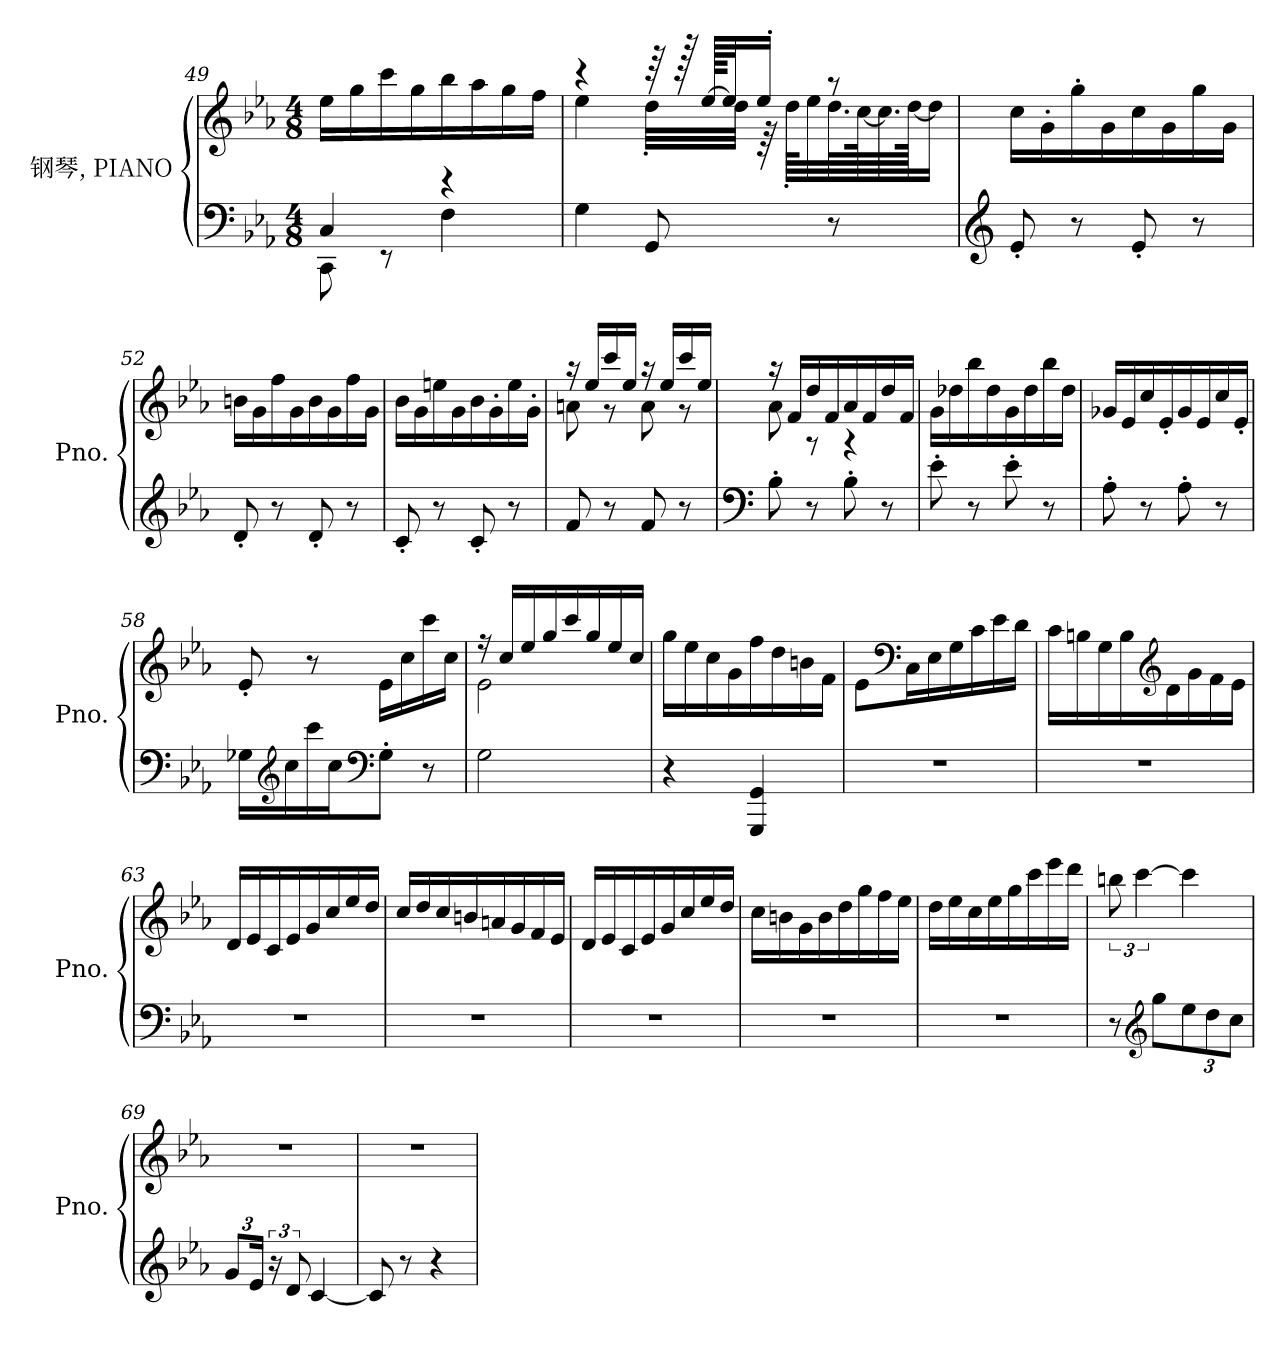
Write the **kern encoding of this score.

**kern	**kern
*part1	*part1
*staff2	*staff1
*I"钢琴, PIANO	*
*I'Pno.	*
*clefF4	*clefG2
*k[b-e-a-]	*k[b-e-a-]
*M4/8	*M4/8
=49	=49
*^	*
4C/	8CC\	16ee-\LL
.	.	16gg\
.	8r	16ccc\
.	.	16gg\
4r	4F\	16bb-\
.	.	16aa-\
.	.	16gg\
.	.	16ff\JJ
*v	*v	*
=50	=50
*	*^
4G\	4r	4ee-\
8GG/	64r	32dd'\LLL
.	128r	.
.	[128ee-/KKLLL	.
.	32ee-/J]	32dd\JJJ
.	16ee-'/JJ	64r
.	.	64dd'\KLLL
.	.	32ee-\
8r	8r	64.dd\L
.	.	[128cc\K
.	.	64.cc\]
.	.	[128dd\JJK
.	.	16dd\JJ]
*	*v	*v
!!LO:PB:g=z
=51	=51
*clefG2	*
8e-'/	16cc\LL
.	16g'\
8r	16gg'\
.	16g\
8e-'/	16cc\
.	16g\
8r	16gg\
.	16g\JJ
=52	=52
8d'/	16bn\LL
.	16g\
8r	16ff\
.	16g\
8d'/	16b\
.	16g\
8r	16ff\
.	16g\JJ
=53	=53
8c'/	16b-\LL
.	16g\
8r	16een\
.	16g\
8c'/	16b-\
.	16g'\
8r	16ee\
.	16g'\JJ
=54	=54
*	*^
8f/	16r	8an\
.	16ee-/LL	.
8r	16ccc/	8r
.	16ee-/JJ	.
8f/	16r	8a\
.	16ee-/LL	.
8r	16ccc/	8r
.	16ee-/JJ	.
!!LO:LB:g=z	!!
=55	=55	=55
*clefF4	*	*
8B-'\	16r	8a-\
.	16f/LL	.
8r	16dd/	8r
.	16f/	.
8B-'\	16a-/	4r
.	16f/	.
8r	16dd/	.
.	16f/JJ	.
*	*v	*v
=56	=56
8e-'\	16g\LL
.	16dd-X\
8r	16bb-\
.	16dd-\
8e-'\	16g\
.	16dd-\
8r	16bb-\
.	16dd-\JJ
=57	=57
8A-'\	16g-X/LL
.	16e-/
8r	16cc/
.	16e-'/
8A-'\	16g-/
.	16e-/
8r	16cc/
.	16e-'/JJ
=58	=58
16G-X\LL	8e-'/
*clefG2	*
16cc\	.
16ccc\	8r
16cc\J	.
*clefF4	*
8G-'\J	16e-\LL
.	16cc\
8r	16ccc\
.	16cc\JJ
!!LO:LB:g=z
=59	=59
*	*^
2G\	16r	2e-\
.	16cc/LL	.
.	16ee-/	.
.	16gg/	.
.	16ccc/	.
.	16gg/	.
.	16ee-/	.
.	16cc/JJ	.
*	*v	*v
=60	=60
4r	16gg\LL
.	16ee-\
.	16cc\
.	16g\
4GGG/ 4GG/	16ff\
.	16dd\
.	16bn\
.	16f\JJ
=61	=61
2r	8e-\L
*	*clefF4
.	16C\L
.	16E-\
.	16G\
.	16c\
.	16e-\
.	16d\JJ
=62	=62
2r	16c\LL
.	16Bn\
.	16G\
.	16B\
*	*clefG2
.	16d\
.	16g\
.	16f\
.	16e-\JJ
!!LO:LB:g=z
=63	=63
2r	16d/LL
.	16e-/
.	16c/
.	16e-/
.	16g/
.	16cc/
.	16ee-/
.	16dd/JJ
=64	=64
2r	16cc/LL
.	16dd/
.	16cc/
.	16bn/
.	16an/
.	16g/
.	16f/
.	16e-/JJ
=65	=65
2r	16d/LL
.	16e-/
.	16c/
.	16e-/
.	16g/
.	16cc/
.	16ee-/
.	16dd/JJ
=66	=66
2r	16cc\LL
.	16bn\
.	16g\
.	16b\
.	16dd\
.	16gg\
.	16ff\
.	16ee-\JJ
!!LO:LB:g=z
=67	=67
2r	16dd\LL
.	16ee-\
.	16cc\
.	16ee-\
.	16gg\
.	16ccc\
.	16eee-\
.	16ddd\JJ
=68	=68
8r	12bbn\
.	[6ccc\
*clefG2	*
8gg\L	.
*Xbrackettup	*
12ee-\	4ccc\]
12dd\	.
12cc\J	.
=69	=69
*brackettup	*
12g/L	2r
24e-/Jk	.
24r	.
12d/	.
[4c/	.
=70	=70
8c/]	2r
8r	.
4r	.
=	=
*-	*-
